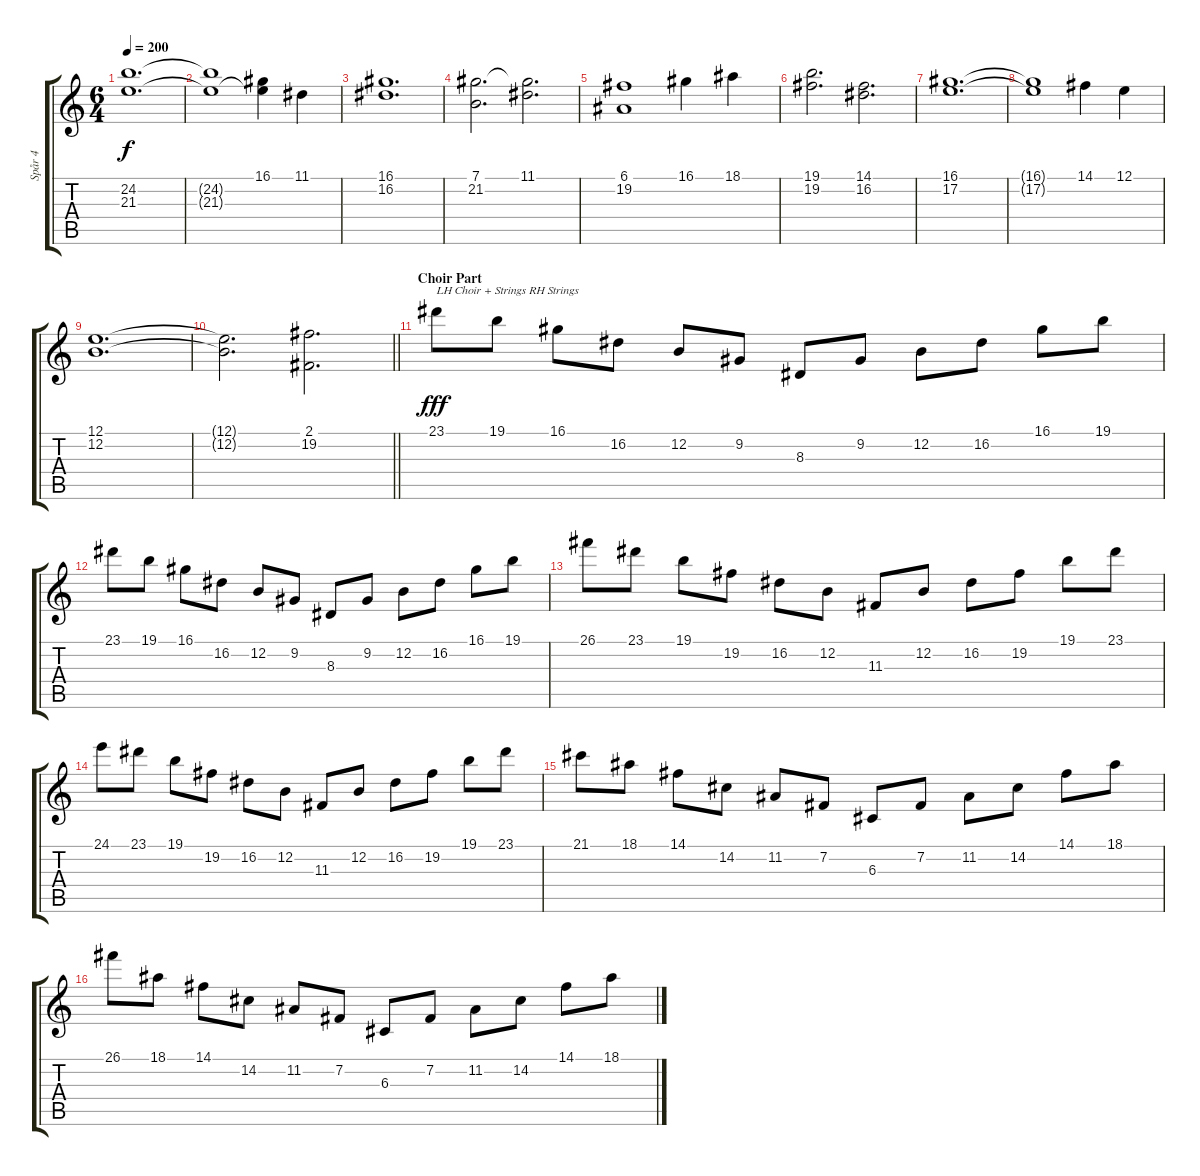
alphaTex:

\track ("Spår 4" "Spår 4") {instrument stringensemble1}
\staff {score tabs}
\tuning (E4 B3 G3 D3 A2 E2) {hide}
\ts (6 4)
\tempo 200
\clef g2
\ks c
(24.2 21.3).1{d dy f} |
(24.2{t} 21.3{t}).1 (16.1 21.3{t}).4 11.1.4 |
(16.1 16.2).1{d} |
(7.1 21.2).2{d} (11.1 21.2{t}).2{d} |
(6.1 19.2).1 16.1.4 18.1.4 |
(19.1 19.2).2{d} (14.1 16.2).2{d} |
(16.1 17.2).1{d} |
(16.1{t} 17.2{t}).1 14.1.4 12.1.4 |
(12.1 12.2).1{d} |
\barLineRight lightlight
(12.1{t} 12.2{t}).2{d} (2.1 19.2).2{d} |
\section ("" "Choir Part")
23.1.8{txt "LH Choir + Strings RH Strings" dy fff} 19.1.8 16.1.8 16.2.8 12.2.8 9.2.8 8.3.8 9.2.8 12.2.8 16.2.8 16.1.8 19.1.8 |
23.1.8 19.1.8 16.1.8 16.2.8 12.2.8 9.2.8 8.3.8 9.2.8 12.2.8 16.2.8 16.1.8 19.1.8 |
26.1.8 23.1.8 19.1.8 19.2.8 16.2.8 12.2.8 11.3.8 12.2.8 16.2.8 19.2.8 19.1.8 23.1.8 |
24.1.8 23.1.8 19.1.8 19.2.8 16.2.8 12.2.8 11.3.8 12.2.8 16.2.8 19.2.8 19.1.8 23.1.8 |
21.1.8 18.1.8 14.1.8 14.2.8 11.2.8 7.2.8 6.3.8 7.2.8 11.2.8 14.2.8 14.1.8 18.1.8 |
26.1.8 18.1.8 14.1.8 14.2.8 11.2.8 7.2.8 6.3.8 7.2.8 11.2.8 14.2.8 14.1.8 18.1.8
